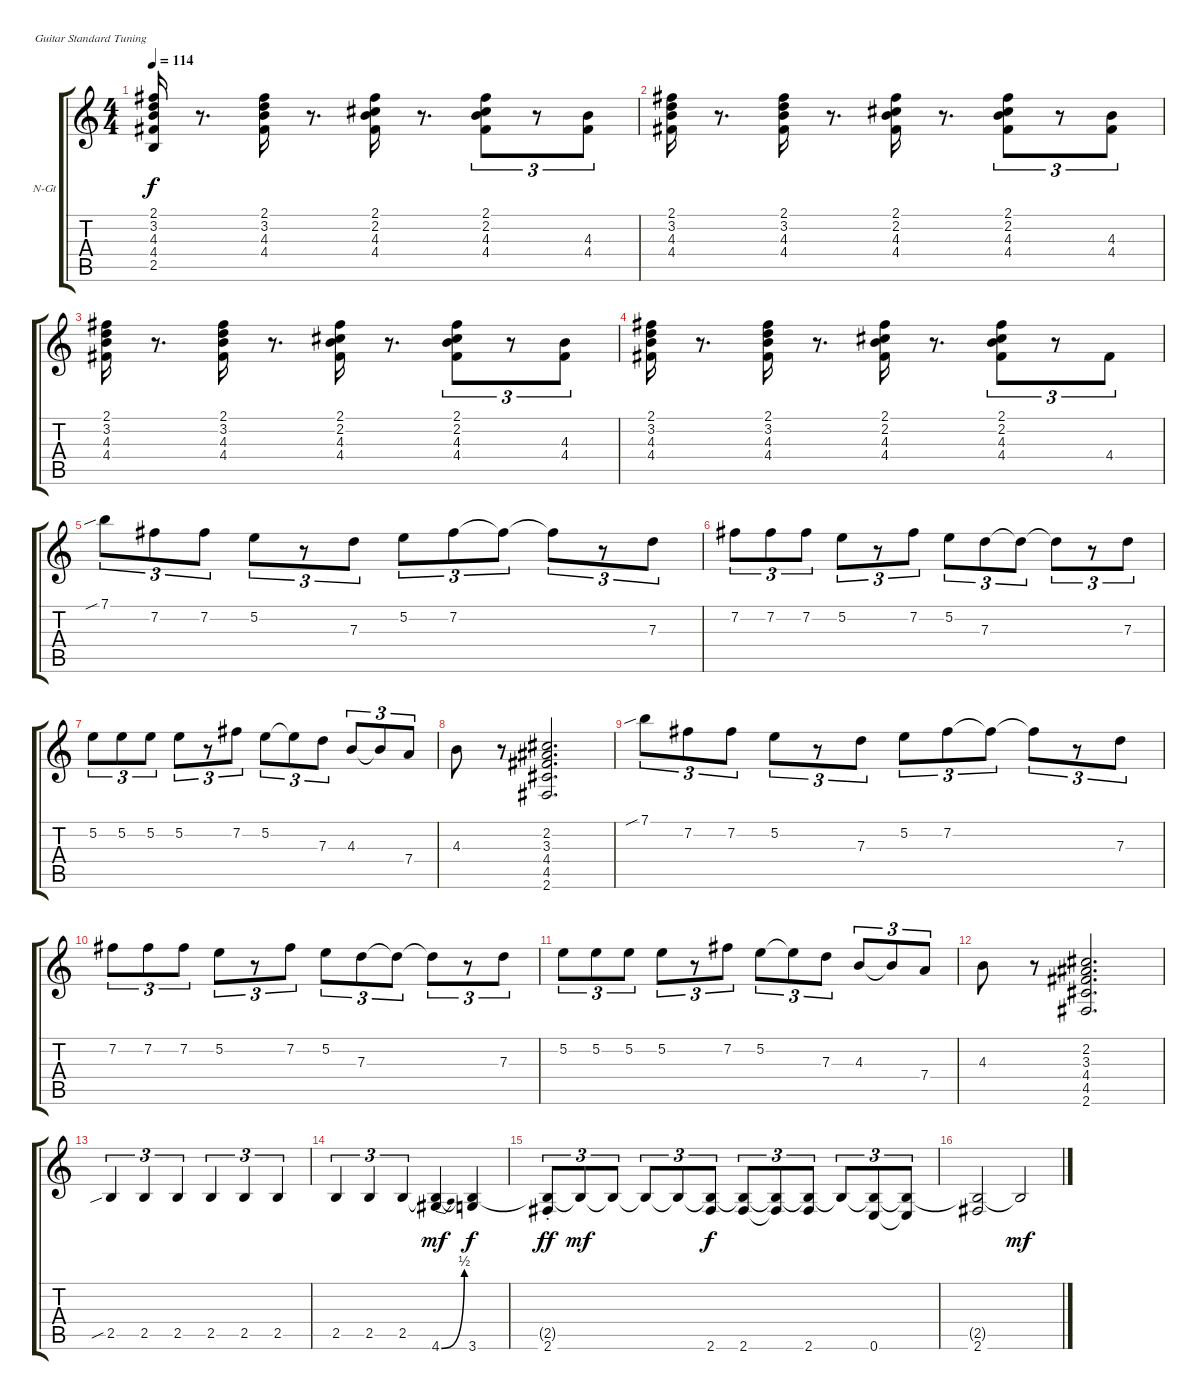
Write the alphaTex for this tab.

\defaultSystemsLayout 4
\bracketExtendMode groupsimilarinstruments
\firstSystemTrackNameOrientation horizontal
\otherSystemsTrackNameOrientation horizontal
\track ("Nylon Guitar" "N-Gt") {instrument acousticguitarnylon}
\staff {score tabs}
\tuning (E4 B3 G3 D3 A2 E2)
\ts (4 4)
\tempo 114
\clef g2
\ks c
(2.1 3.2 4.3 4.4 2.5).16{dy f instrument acousticguitarnylon} r.8{d} (2.1 3.2 4.3 4.4).16 r.8{d} (2.1 2.2 4.3 4.4).16 r.8{d} (2.1 2.2 4.3 4.4).8{tu (3 2)} r.8{tu (3 2)} (4.3 4.4).8{tu (3 2)} |
(2.1 3.2 4.3 4.4).16 r.8{d} (2.1 3.2 4.3 4.4).16 r.8{d} (2.1 2.2 4.3 4.4).16 r.8{d} (2.1 2.2 4.3 4.4).8{tu (3 2)} r.8{tu (3 2)} (4.3 4.4).8{tu (3 2)} |
(2.1 3.2 4.3 4.4).16 r.8{d} (2.1 3.2 4.3 4.4).16 r.8{d} (2.1 2.2 4.3 4.4).16 r.8{d} (2.1 2.2 4.3 4.4).8{tu (3 2)} r.8{tu (3 2)} (4.3 4.4).8{tu (3 2)} |
(2.1 3.2 4.3 4.4).16 r.8{d} (2.1 3.2 4.3 4.4).16 r.8{d} (2.1 2.2 4.3 4.4).16 r.8{d} (2.1 2.2 4.3 4.4).8{tu (3 2)} r.8{tu (3 2)} 4.4.8{tu (3 2)} |
7.1{sib}.8{tu (3 2)} 7.2.8{tu (3 2)} 7.2.8{tu (3 2)} 5.2.8{tu (3 2)} r.8{tu (3 2)} 7.3.8{tu (3 2)} 5.2.8{tu (3 2)} 7.2.8{tu (3 2)} 7.2{t}.8{tu (3 2)} 7.2{t}.8{tu (3 2)} r.8{tu (3 2)} 7.3.8{tu (3 2)} |
7.2.8{tu (3 2)} 7.2.8{tu (3 2)} 7.2.8{tu (3 2)} 5.2.8{tu (3 2)} r.8{tu (3 2)} 7.2.8{tu (3 2)} 5.2.8{tu (3 2)} 7.3.8{tu (3 2)} 7.3{t}.8{tu (3 2)} 7.3{t}.8{tu (3 2)} r.8{tu (3 2)} 7.3.8{tu (3 2)} |
5.2.8{tu (3 2)} 5.2.8{tu (3 2)} 5.2.8{tu (3 2)} 5.2.8{tu (3 2)} r.8{tu (3 2)} 7.2.8{tu (3 2)} 5.2.8{tu (3 2)} 5.2{t}.8{tu (3 2)} 7.3.8{tu (3 2)} 4.3.8{tu (3 2)} 4.3{t}.8{tu (3 2)} 7.4.8{tu (3 2)} |
4.3.8 r.8 (2.2 3.3 4.4 4.5 2.6).2{d} |
7.1{sib}.8{tu (3 2)} 7.2.8{tu (3 2)} 7.2.8{tu (3 2)} 5.2.8{tu (3 2)} r.8{tu (3 2)} 7.3.8{tu (3 2)} 5.2.8{tu (3 2)} 7.2.8{tu (3 2)} 7.2{t}.8{tu (3 2)} 7.2{t}.8{tu (3 2)} r.8{tu (3 2)} 7.3.8{tu (3 2)} |
7.2.8{tu (3 2)} 7.2.8{tu (3 2)} 7.2.8{tu (3 2)} 5.2.8{tu (3 2)} r.8{tu (3 2)} 7.2.8{tu (3 2)} 5.2.8{tu (3 2)} 7.3.8{tu (3 2)} 7.3{t}.8{tu (3 2)} 7.3{t}.8{tu (3 2)} r.8{tu (3 2)} 7.3.8{tu (3 2)} |
5.2.8{tu (3 2)} 5.2.8{tu (3 2)} 5.2.8{tu (3 2)} 5.2.8{tu (3 2)} r.8{tu (3 2)} 7.2.8{tu (3 2)} 5.2.8{tu (3 2)} 5.2{t}.8{tu (3 2)} 7.3.8{tu (3 2)} 4.3.8{tu (3 2)} 4.3{t}.8{tu (3 2)} 7.4.8{tu (3 2)} |
4.3.8 r.8 (2.2 3.3 4.4 4.5 2.6).2{d} |
2.5{sib}.4{tu (3 2)} 2.5.4{tu (3 2)} 2.5.4{tu (3 2)} 2.5.4{tu (3 2)} 2.5.4{tu (3 2)} 2.5.4{tu (3 2)} |
2.5.4{tu (3 2)} 2.5.4{tu (3 2)} 2.5.4{tu (3 2)} (4.6{be (bend 0 0 60 2)} 2.5{t}).4{dy mf} (3.6 2.5{t}).4{dy f} |
(2.6{st} 2.5{t}).8{tu (3 2) dy ff} 2.5{t}.8{tu (3 2) dy mf} 2.5{t}.8{tu (3 2)} 2.5{t}.8{tu (3 2)} 2.5{t}.8{tu (3 2)} (2.6 2.5{t}).8{tu (3 2) dy f} (2.6 2.5{t}).8{tu (3 2)} (2.6{t} 2.5{t}).8{tu (3 2)} (2.6 2.5{t}).8{tu (3 2)} 2.5{t}.8{tu (3 2)} (0.6 2.5{t}).8{tu (3 2)} (0.6{t} 2.5{t}).8{tu (3 2)} |
(2.6 2.5{t}).2 2.5{t}.2{dy mf}
